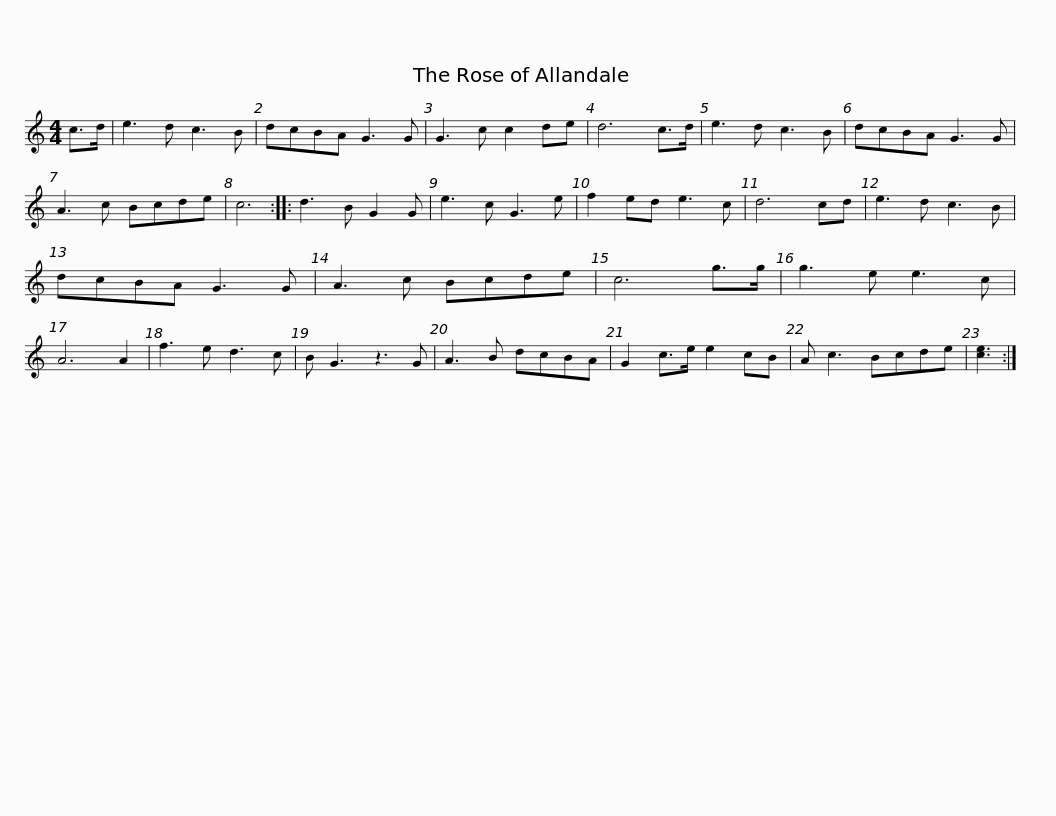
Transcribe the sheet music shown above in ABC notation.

X:1
L:1/8
M:4/4
I:linebreak $
K:C
V:1 treble
V:1
 c>d | e3 d c3 B | dcBA G3 G | G3 c c2 de | d6 c>d | %5
 e3 d c3 B | dcBA G3 G | A3 c Bcde |$ c6 :: d3 B G2 G | %10
 e3 c G3 e | f2 ed e3 c | d6 cd | e3 d c3 B | dcBA G3 G | %15
 A3 c Bcde |$ c6 g>g | g3 e e3 c | A6 A2 | f3 e d3 c | %20
 B G3 z3 G | A3 B dcBA | G2 c>e e2 cB | A c3 Bcde | [ce]3 :| %25
